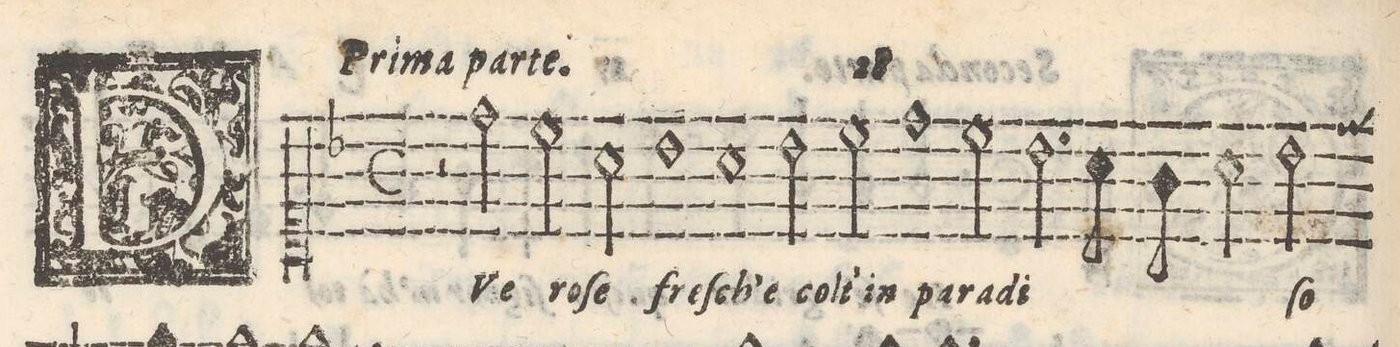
**kern	**text
*I"CANTO	*
*clefC1	*
*k[b-]	*
*met(C)	*
*M2/1	*
2r	.
2dd\	DVe
2cc\	ro-
2a\	-ſe
=2-	=2-
1b-	fre-
1a	-ſch'e
=3-	=3-
2b-\	col-
2cc\	-t'in
1dd	pa-
=4-	=4-
2cc\	-ra-
2.b-\	-di-
8a\	.
8g\	.
2a\	.
=5-	=5-
2b-\	-ſo
*-	*-
